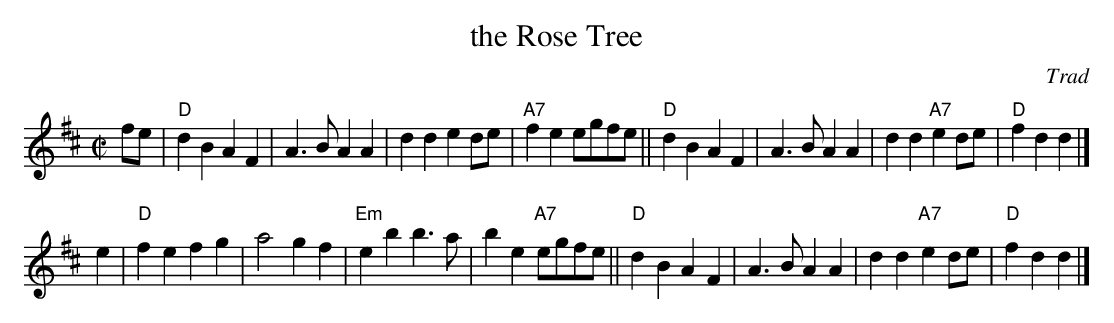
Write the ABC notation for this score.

X:1
T: the Rose Tree
O: Trad
M: C|
L: 1/4
K: D
f/e/ | "D"dB AF | A>B AA | dd ed/e/ | "A7"fe e/g/f/e/ \
    || "D"dB AF | A>B AA | dd "A7"ed/e/ | "D"fd d |]
   e | "D"fe fg | a2 gf | "Em"eb b>a | be "A7"e/g/f/e/ \
    || "D"dB A F | A>B AA | dd "A7"ed/e/ | "D"fd d |]
